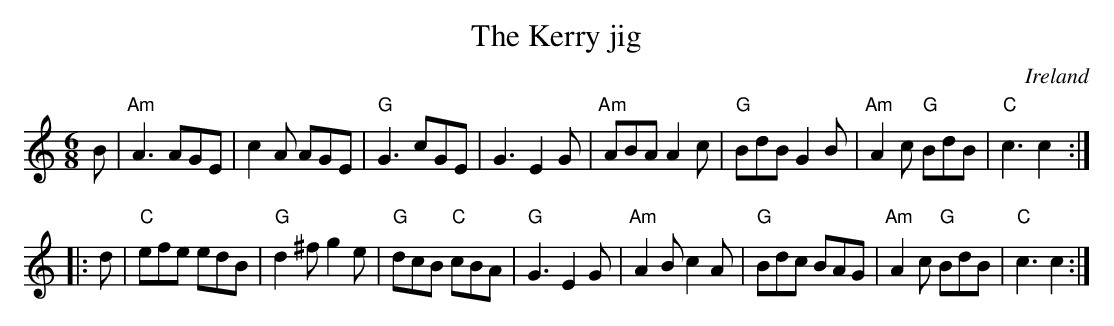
X:1
T:The Kerry jig
O:Ireland
M:6/8
L:1/8
K:C
B|\
"Am"A3 AGE|c2A AGE|"G"G3 cGE|G3 E2G|\
"Am"ABA A2c|"G"BdB G2B|"Am"A2c "G"BdB|"C"c3 c2:|
|:d|\
"C"efe edB|"G"d2^f g2e|"G"dcB "C"cBA|"G"G3 E2G|\
"Am"A2B c2A|"G"Bdc BAG|"Am"A2c "G"BdB|"C"c3 c2:|
